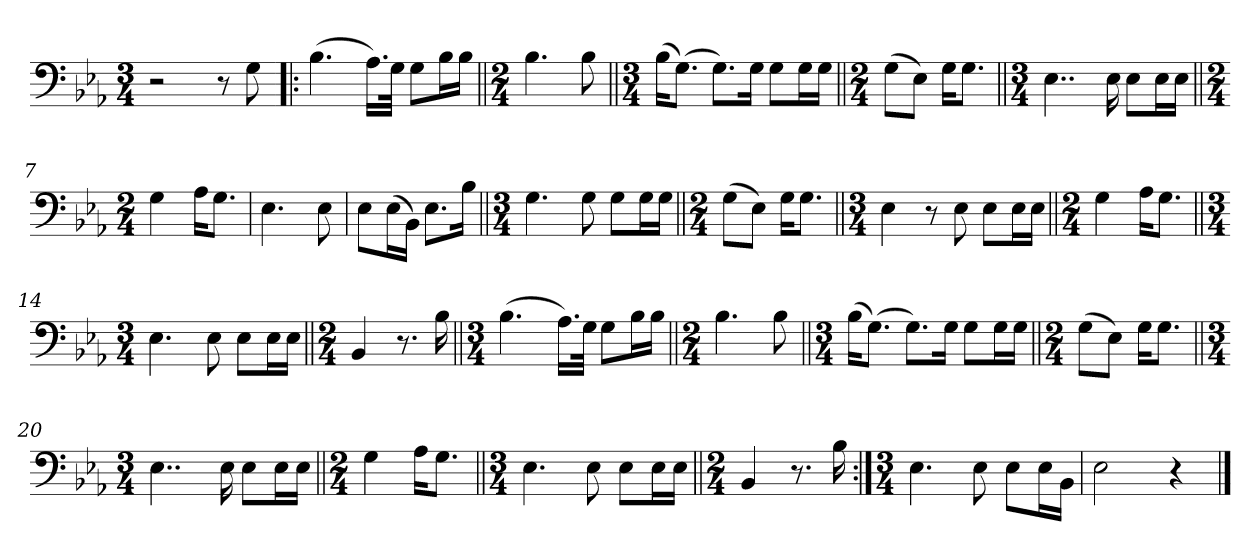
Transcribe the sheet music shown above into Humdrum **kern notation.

**kern
*part1
*staff1
*clefF4
*k[b-e-a-]
*M3/4
=1
2r
8r
8G\
=2!|:
(4.B-\
16.A-\LL)
32G\JJk
8G\L
16B-\L
16B-\JJ
=3||
*M2/4
4.B-\
8B-\
=4||
*M3/4
(16B-\KL
(8.G\J)
8.G\L)
16G\Jk
8G\L
16G\L
16G\JJ
=5||
*M2/4
(8G\L
8E-\J)
16G\KL
8.G\J
=6||
*M3/4
4..E-\
16E-\
8E-\L
16E-\L
16E-\JJ
=7||
*M2/4
4G\
16A-\KL
8.G\J
=8
4.E-\
8E-\
=9
8E-\L
(16E-\L
16BB-\JJ)
8.E-\L
16B-\Jk
=10||
*M3/4
4.G\
8G\
8G\L
16G\L
16G\JJ
=11||
*M2/4
(8G\L
8E-\J)
16G\KL
8.G\J
=12||
*M3/4
4E-\
8r
8E-\
8E-\L
16E-\L
16E-\JJ
=13||
*M2/4
4G\
16A-\KL
8.G\J
=14||
*M3/4
4.E-\
8E-\
8E-\L
16E-\L
16E-\JJ
=15||
*M2/4
4BB-/
8.r
16B-\
=16||
*M3/4
(4.B-\
16.A-\LL)
32G\JJk
8G\L
16B-\L
16B-\JJ
=17||
*M2/4
4.B-\
8B-\
=18||
*M3/4
(16B-\KL
(8.G\J)
8.G\L)
16G\Jk
8G\L
16G\L
16G\JJ
=19||
*M2/4
(8G\L
8E-\J)
16G\KL
8.G\J
=20||
*M3/4
4..E-\
16E-\
8E-\L
16E-\L
16E-\JJ
=21||
*M2/4
4G\
16A-\KL
8.G\J
=||
*M3/4
4.E-\
8E-\
8E-\L
16E-\L
16E-\JJ
=23||
*M2/4
4BB-/
8.r
16B-\
=24:|!
*M3/4
4.E-\
8E-\
8E-\L
16E-\L
16BB-\JJ
=25
2E-\
4r
==
*-
